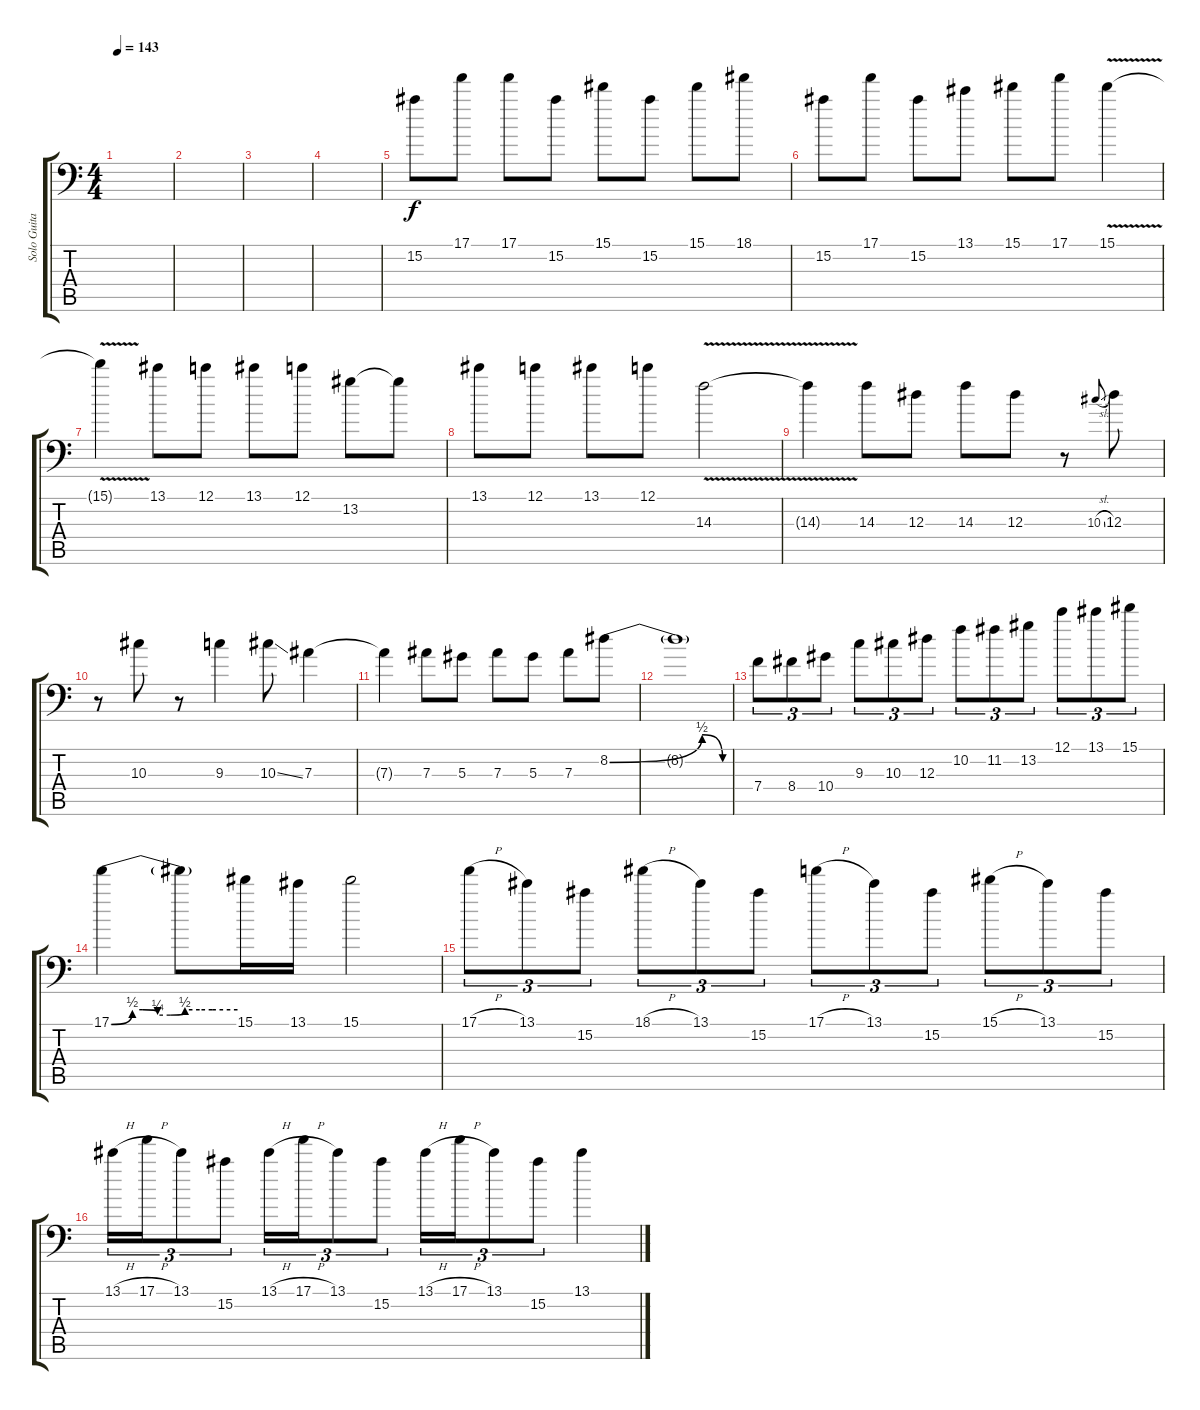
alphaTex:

\track ("Solo Guitar" "Solo Guita") {instrument distortionguitar}
\staff {score tabs}
\tuning (C4 G3 Eb3 Bb2 F2 Bb1) {hide}
\ts (4 4)
\tempo 143
\clef f4
\ks c
|
|
|
|
15.2.8 17.1.8 17.1.8 15.2.8 15.1.8 15.2.8 15.1.8 18.1.8 |
15.2.8 17.1.8 15.2.8 13.1.8 15.1.8 17.1.8 15.1{v}.4 |
15.1{t}.4 13.1.8 12.1.8 13.1.8 12.1.8 13.2.8 13.2{t}.8 |
13.1.8 12.1.8 13.1.8 12.1.8 14.3{v}.2 |
14.3{t}.4 14.3.8 12.3.8 14.3.8 12.3.8 r.8 10.3{sl}.8{gr onbeat} 12.3.8 |
r.8 10.3.8 r.8 9.3.4 10.3{ss}.8 7.3.4 |
7.3{t}.4 7.3.8 5.3.8 7.3.8 5.3.8 7.3.8 8.2{be (custom 0 0 45 2 55 0 60 0)}.8 |
8.2{t}.1 |
7.4.8{tu (3 2)} 8.4.8{tu (3 2)} 10.4.8{tu (3 2)} 9.3.8{tu (3 2)} 10.3.8{tu (3 2)} 12.3.8{tu (3 2)} 10.2.8{tu (3 2)} 11.2.8{tu (3 2)} 13.2.8{tu (3 2)} 12.1.8{tu (3 2)} 13.1.8{tu (3 2)} 15.1.8{tu (3 2)} |
17.1{be (custom 0 0 10 2 15 2 22 1 28 1 35 2 42 2 48 2 60 2)}.4 17.1{t}.8 15.1.16 13.1.16 15.1.2 |
17.1{h}.8{tu (3 2)} 13.1.8{tu (3 2)} 15.2.8{tu (3 2)} 18.1{h}.8{tu (3 2)} 13.1.8{tu (3 2)} 15.2.8{tu (3 2)} 17.1{h}.8{tu (3 2)} 13.1.8{tu (3 2)} 15.2.8{tu (3 2)} 15.1{h}.8{tu (3 2)} 13.1.8{tu (3 2)} 15.2.8{tu (3 2)} |
13.1{h}.16{tu (3 2)} 17.1{h}.16{tu (3 2)} 13.1.8{tu (3 2)} 15.2.8{tu (3 2)} 13.1{h}.16{tu (3 2)} 17.1{h}.16{tu (3 2)} 13.1.8{tu (3 2)} 15.2.8{tu (3 2)} 13.1{h}.16{tu (3 2)} 17.1{h}.16{tu (3 2)} 13.1.8{tu (3 2)} 15.2.8{tu (3 2)} 13.1.4
